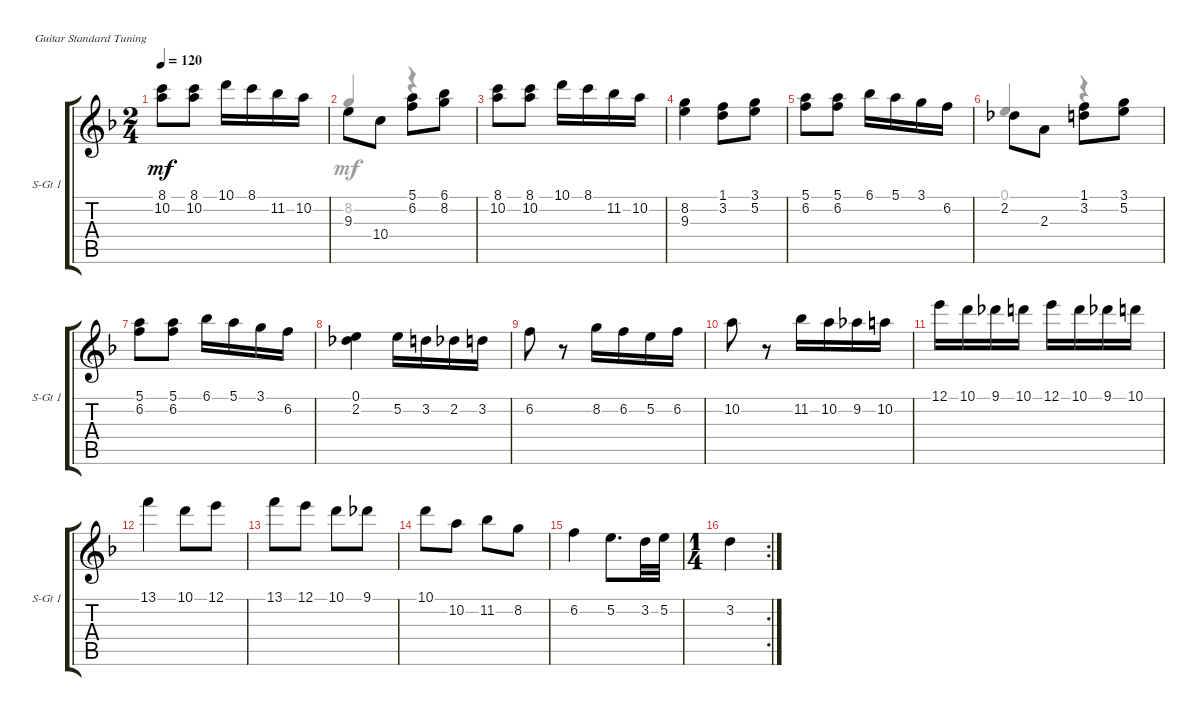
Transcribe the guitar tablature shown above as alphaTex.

\defaultSystemsLayout 4
\bracketExtendMode groupsimilarinstruments
\useSystemSignSeparator
\singleTrackTrackNamePolicy allsystems
\multiTrackTrackNamePolicy allsystems
\firstSystemTrackNameOrientation horizontal
\otherSystemsTrackNameOrientation horizontal
\track ("Steel Guitar 1" "S-Gt 1") {instrument acousticguitarsteel}
\staff {score tabs}
\tuning (E4 B3 G3 D3 A2 E2)
\voice
\ts (2 4)
\tempo 120
\clef g2
\ks dminor
(10.2 8.1).8{dy mf} (8.1 10.2).8 10.1.16 8.1.16 11.2.16 10.2.16 |
9.3.8{beam invert} 10.4.8 (6.2 5.1).8{beam invert} (6.1 8.2).8 |
(10.2 8.1).8 (8.1 10.2).8 10.1.16 8.1.16 11.2.16 10.2.16 |
(9.3 8.2).4 (3.2 1.1).8 (3.1 5.2).8 |
(6.2 5.1).8 (5.1 6.2).8 6.1.16 5.1.16 3.1.16 6.2.16 |
2.2.8{beam invert} 2.3.8 (3.2 1.1).8{beam invert} (3.1 5.2).8 |
(6.2 5.1).8 (5.1 6.2).8 6.1.16 5.1.16 3.1.16 6.2.16 |
(0.1 2.2).4 5.2.16 3.2.16 2.2.16 3.2.16 |
6.2.8 r.8 8.2.16 6.2.16 5.2.16 6.2.16 |
10.2.8 r.8 11.2.16 10.2.16 9.2.16 10.2.16 |
12.1.16 10.1.16 9.1.16 10.1.16 12.1.16 10.1.16 9.1.16 10.1.16 |
13.1.4 10.1.8 12.1.8 |
13.1.8 12.1.8 10.1.8 9.1.8 |
10.1.8 10.2.8 11.2.8 8.2.8 |
6.2.4 5.2.8{d} 3.2.32 5.2.32 |
\rc 2
\ts (1 4)
3.2.4
\voice
\clef g2
\ottava regular
\simile none
\ks dminor
|
8.2.4{beam invert} r.4 |
|
|
|
0.1.4{beam invert} r.4 |
|
|
|
|
|
|
|
|
|
